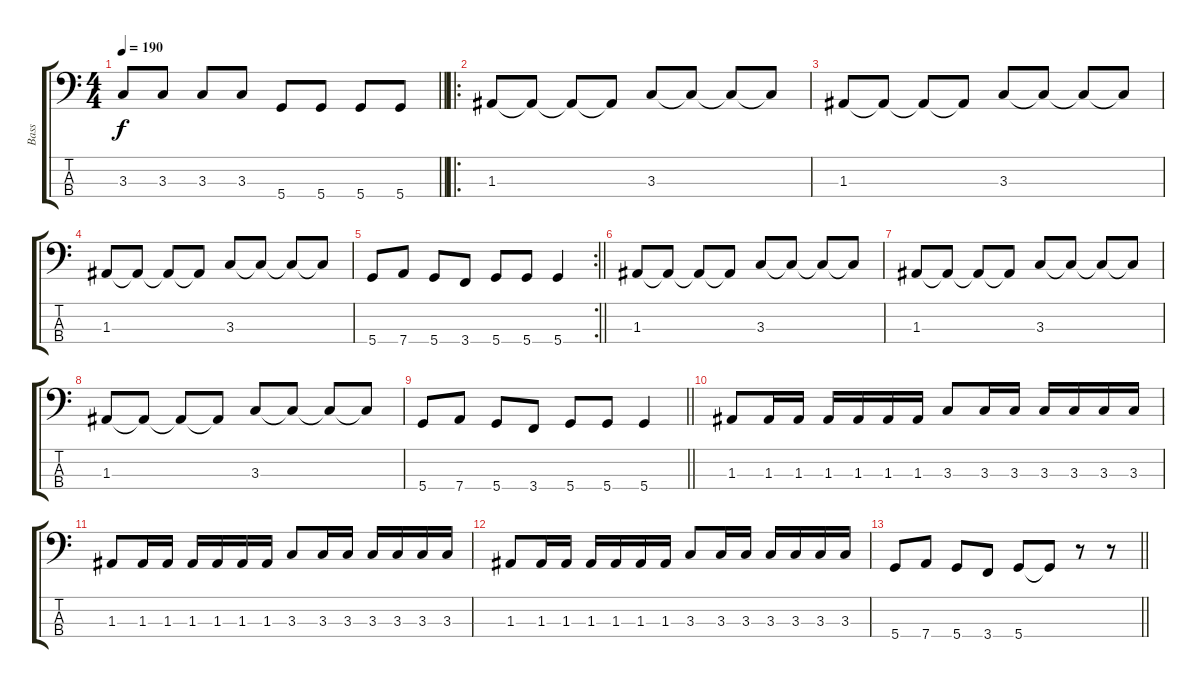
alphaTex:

\track ("Bass" "Bass") {instrument electricbassfinger}
\staff {score tabs}
\tuning (G2 D2 A1 D1) {hide}
\ts (4 4)
\tempo 190
\clef f4
\barLineRight lightlight
\ks c
3.3.8{dy f} 3.3.8 3.3.8 3.3.8 5.4.8 5.4.8 5.4.8 5.4.8 |
\ro
\section ("" "")
1.3.8 1.3{t}.8 1.3{t}.8 1.3{t}.8 3.3.8 3.3{t}.8 3.3{t}.8 3.3{t}.8 |
1.3.8 1.3{t}.8 1.3{t}.8 1.3{t}.8 3.3.8 3.3{t}.8 3.3{t}.8 3.3{t}.8 |
1.3.8 1.3{t}.8 1.3{t}.8 1.3{t}.8 3.3.8 3.3{t}.8 3.3{t}.8 3.3{t}.8 |
\rc 2
\barLineRight lightlight
5.4.8 7.4.8 5.4.8 3.4.8 5.4.8 5.4.8 5.4.4 |
\section ("" "")
1.3.8 1.3{t}.8 1.3{t}.8 1.3{t}.8 3.3.8 3.3{t}.8 3.3{t}.8 3.3{t}.8 |
1.3.8 1.3{t}.8 1.3{t}.8 1.3{t}.8 3.3.8 3.3{t}.8 3.3{t}.8 3.3{t}.8 |
1.3.8 1.3{t}.8 1.3{t}.8 1.3{t}.8 3.3.8 3.3{t}.8 3.3{t}.8 3.3{t}.8 |
\barLineRight lightlight
5.4.8 7.4.8 5.4.8 3.4.8 5.4.8 5.4.8 5.4.4 |
\section ("" "")
1.3.8 1.3.16 1.3.16 1.3.16 1.3.16 1.3.16 1.3.16 3.3.8 3.3.16 3.3.16 3.3.16 3.3.16 3.3.16 3.3.16 |
1.3.8 1.3.16 1.3.16 1.3.16 1.3.16 1.3.16 1.3.16 3.3.8 3.3.16 3.3.16 3.3.16 3.3.16 3.3.16 3.3.16 |
1.3.8 1.3.16 1.3.16 1.3.16 1.3.16 1.3.16 1.3.16 3.3.8 3.3.16 3.3.16 3.3.16 3.3.16 3.3.16 3.3.16 |
\barLineRight lightlight
5.4.8 7.4.8 5.4.8 3.4.8 5.4.8 5.4{t}.8 r.8 r.8
